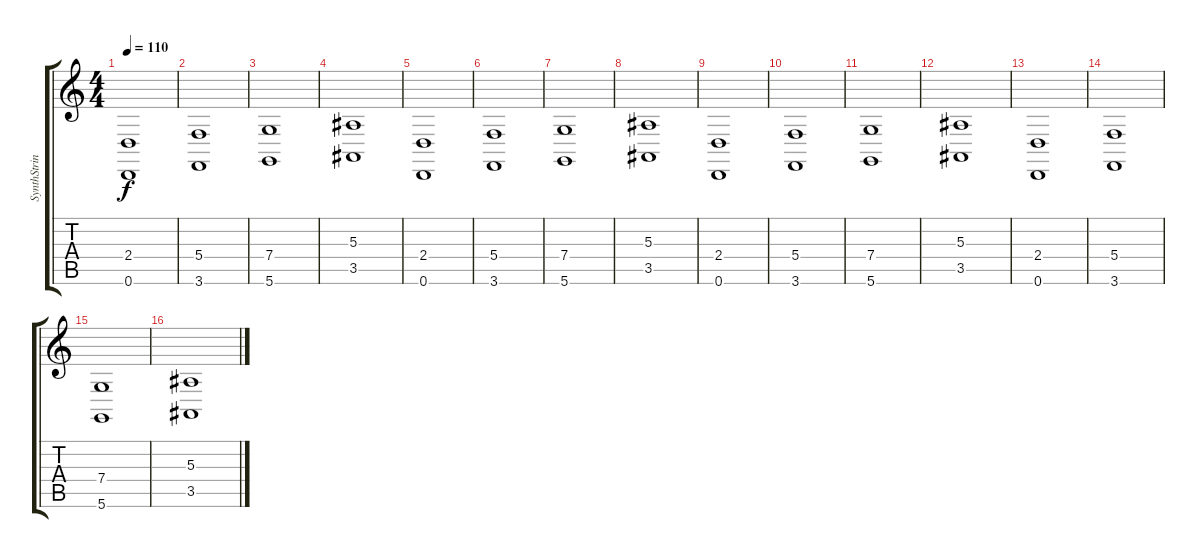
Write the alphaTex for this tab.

\track ("SynthStrings" "SynthStrin") {instrument synthstrings1}
\staff {score tabs}
\tuning (D4 A3 F3 C3 G2 D2) {hide}
\ts (4 4)
\tempo 110
\clef g2
\ks c
(2.4 0.6).1{dy f} |
(5.4 3.6).1 |
(7.4 5.6).1 |
(5.3 3.5).1 |
(2.4 0.6).1 |
(5.4 3.6).1 |
(7.4 5.6).1 |
(5.3 3.5).1 |
(2.4 0.6).1 |
(5.4 3.6).1 |
(7.4 5.6).1 |
(5.3 3.5).1 |
(2.4 0.6).1 |
(5.4 3.6).1 |
(7.4 5.6).1 |
(5.3 3.5).1
